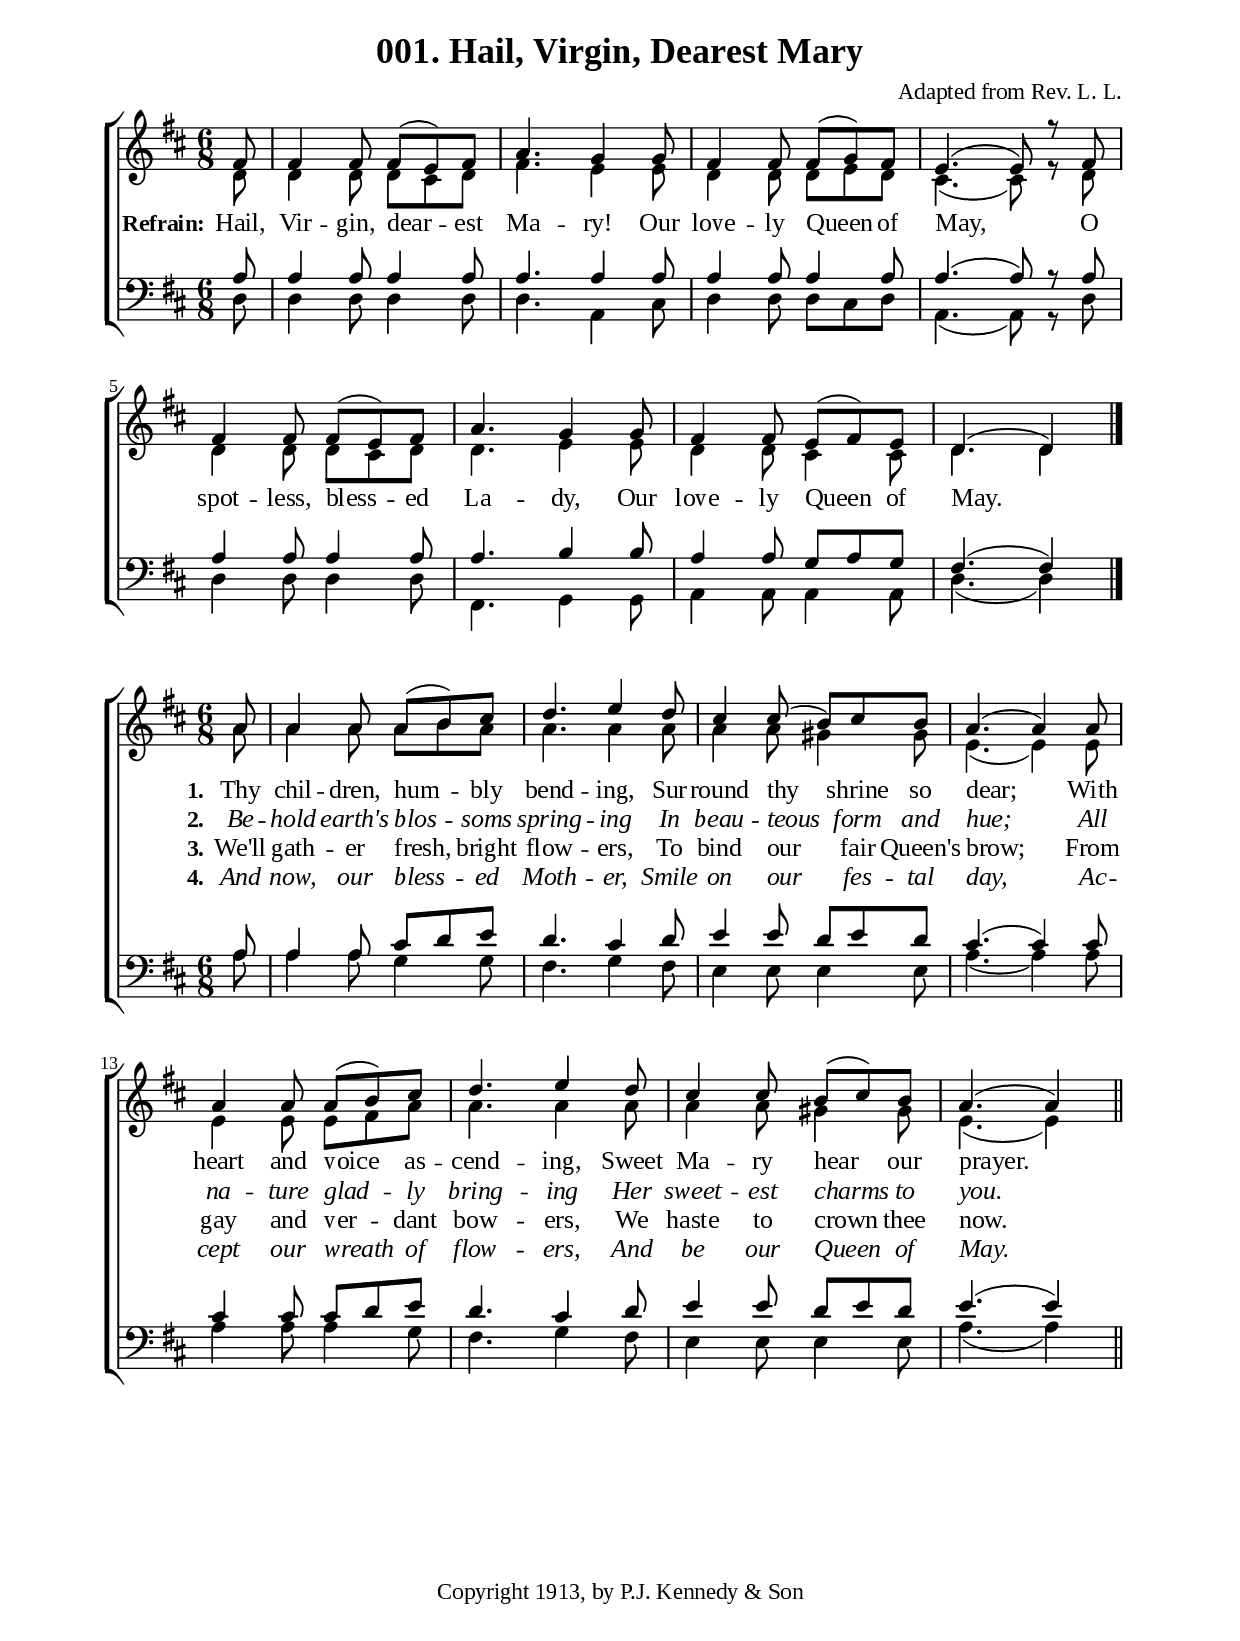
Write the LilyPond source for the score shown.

%%%%%%%%%%%%%%%%%%%%%%%%%%%%%
% CONTENTS OF THIS DOCUMENT
% 1. Common settings
% 2. Soprano chorus music
% 3. Alto chorus music
% 4. Tenor chorus music
% 5. Basso chorus music
% 6. Soprano verse music
% 7. Alto verse music
% 8. Tenor verse music
% 9. Basso verse music
% 10. Chorus lyrics
% 11. Verse lyrics
% 12. Layout
%%%%%%%%%%%%%%%%%%%%%%%%%%%%%

%%%%%%%%%%%%%%%%%%%%%%%%%%%%%
% 1. Common settings
%%%%%%%%%%%%%%%%%%%%%%%%%%%%%
\version "2.18.2"

\header {
  title = "001. Hail, Virgin, Dearest Mary"
  arranger = "Adapted from Rev. L. L."
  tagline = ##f
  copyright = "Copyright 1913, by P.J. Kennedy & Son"
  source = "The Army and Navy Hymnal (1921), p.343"
  site = "hymnary.org"
}

globalSettings= {
  \key d \major
  \time 6/8
  % \override Score.BarNumber.break-visibility = ##(#t #t #t)
}

verseSettings = {
  \phrasingSlurDashed
}

\paper {
  #(set-paper-size "a4")
  top-margin = 15\mm
  bottom-margin = 15\mm
  left-margin = 20\mm
  right-margin = 20\mm
  indent = #0
  #(define fonts
	 (make-pango-font-tree "Liberation Serif"
	 		       "Liberation Serif"
			       "Liberation Serif"
			       (/ 20 20)))
}

printItalic = \with {
  \override LyricText.font-shape = #'italic
}

%%%%%%%%%%%%%%%%%%%%%%%%%%%%%
% 2. Soprano chorus music
%%%%%%%%%%%%%%%%%%%%%%%%%%%%%
musicChorusSoprano = \relative c' {
  \partial 8 fis8 |
  %{ 1 %} fis4 fis8 fis (e) fis |
  %{ 2 %} a4. g4 g8 |
  %{ 3 %} fis4 fis8 fis (g) fis |
  %{ 4 %} e4. (e8) r fis |
  %{ 5 %} fis4 fis8 fis (e) fis |
  %{ 6 %} a4. g4 g8 |
  %{ 7 %} fis4 fis8 e (fis) e |
  %{ 8 %} d4. (d4) \bar "|."
}

%%%%%%%%%%%%%%%%%%%%%%%%%%%%%
% 3. Alto chorus music
%%%%%%%%%%%%%%%%%%%%%%%%%%%%%
musicChorusAlto = \relative c' {
  \partial 8 d8 |
  %{ 1 %} d4 d8 d cis d |
  %{ 2 %} fis4. e4 e8 |
  %{ 3 %} d4 d8 d e d |
  %{ 4 %} cis4. (cis8) r d |
  %{ 5 %} d4 d8 d cis d |
  %{ 6 %} d4. e4 e8 |
  %{ 7 %} d4 d8 cis4 cis8 |
  %{ 8 %} d4. d4 \bar "|."
}

%%%%%%%%%%%%%%%%%%%%%%%%%%%%%
% 4. Tenor chorus music
%%%%%%%%%%%%%%%%%%%%%%%%%%%%%
musicChorusTenor = \relative c' {
  \partial 8 a8 |
  %{ 1 %} a4 a8 a4 a8 |
  %{ 2 %} a4. a4 a8 |
  %{ 3 %} a4 a8 a4 a8 |
  %{ 4 %} a4. (a8) r a |
  %{ 5 %} a4 a8 a4 a8 |
  %{ 6 %} a4. b4 b8 |
  %{ 7 %} a4 a8 g a g |
  %{ 8 %} fis4. (fis4) \bar "|."
}

%%%%%%%%%%%%%%%%%%%%%%%%%%%%%
% 5. Basso chorus music
%%%%%%%%%%%%%%%%%%%%%%%%%%%%%
musicChorusBasso = \relative c {
  \partial 8 d8 |
  %{ 1 %} d4 d8 d4 d8 |
  %{ 2 %} d4. a4 cis8 |
  %{ 3 %} d4 d8 d cis d |
  %{ 4 %} a4. (a8) r d |
  %{ 5 %} d4 d8 d4 d8 |
  %{ 6 %} fis,4. g4 g8 |
  %{ 7 %} a4 a8 a4 a8 |
  %{ 8 %} d4. (d4) \bar "|."
}

%%%%%%%%%%%%%%%%%%%%%%%%%%%%%
% 6. Soprano verse music
%%%%%%%%%%%%%%%%%%%%%%%%%%%%%
musicVerseSoprano = \relative c'' {
  \set Score.currentBarNumber = #9
  %{	8  %} \partial 8 a8 |
  %{	9  %} a4 a8 a (b) cis |
  %{	10 %} d4. e4 d8 |
  %{	11 %} cis4 cis8 (b) cis b |
  %{	12 %} a4. (a4) a8 |
  %{	13 %} a4 a8 a (b) cis |
  %{	14 %} d4. e4 d8 |
  %{	15 %} cis4 cis8 b (cis) b |
  %{	16 %} a4. (a4) \bar "||"
}

%%%%%%%%%%%%%%%%%%%%%%%%%%%%%
% 7. Alto verse music
%%%%%%%%%%%%%%%%%%%%%%%%%%%%%
musicVerseAlto = \relative c'' {
  \set Score.currentBarNumber = #9
  %{	8	%} \partial 8 a8 |
  %{	9	%} a4 a8 a b a |
  %{	10 %} a4. a4 a8 |
  %{	11 %} a4 a8 gis4 gis8 |
  %{	12 %} e4. (e4) e8 |
  %{	13 %} e4 e8 e fis a |
  %{	14 %} a4. a4 a8 |
  %{	15 %} a4 a8 gis4 gis8 |
  %{	16 %} e4. (e4) \bar "||"
}

%%%%%%%%%%%%%%%%%%%%%%%%%%%%%
% 8. Tenor verse music
%%%%%%%%%%%%%%%%%%%%%%%%%%%%%
musicVerseTenor = \relative c' {
  \set Score.currentBarNumber = #9
  %{	8	%} \partial 8 a8 |
  %{	9	%} a4 a8 cis d e |
  %{	10 %} d4. cis4 d8 |
  %{	11 %} e4 e8 d e d |
  %{	12 %} cis4. (cis4) cis8 |
  %{	13 %} cis4 cis8 cis d e |
  %{	14 %} d4. cis4 d8 |
  %{	15 %} e4 e8 d e d |
  %{	16 %} e4. (e4) \bar "||"
}

%%%%%%%%%%%%%%%%%%%%%%%%%%%%%
% 9. Basso verse music
%%%%%%%%%%%%%%%%%%%%%%%%%%%%%
musicVerseBasso = \relative c' {
  \set Score.currentBarNumber = #9
  %{	8	%} \partial 8 a8 |
  %{	9	%} a4 a8 g4 g8 |
  %{	10 %} fis4. g4 fis8 |
  %{	11 %} e4 e8 e4 e8 |
  %{	12 %} a4. (a4) a8 |
  %{	13 %} a4 a8 a4 g8 |
  %{	14 %} fis4. g4 fis8 |
  %{	15 %} e4 e8 e4 e8 |
  %{	16 %} a4. (a4) \bar "||"
}

%%%%%%%%%%%%%%%%%%%%%%%%%%%%%
% 10. Chorus lyrics
%%%%%%%%%%%%%%%%%%%%%%%%%%%%%
lyricChorus = \lyricmode {
  \set stanza = #"Refrain:"
  Hail, Vir -- gin, dear -- est Ma -- ry!
  Our love -- ly Queen of May,
  O spot -- less, bless -- ed La -- dy,
  Our love -- ly Queen of May.
}

%%%%%%%%%%%%%%%%%%%%%%%%%%%%%
% 11. Verse lyrics
%%%%%%%%%%%%%%%%%%%%%%%%%%%%%
lyricVerseOne = \lyricmode {
  \set stanza = #"1."
  Thy chil -- dren, hum -- bly bend -- ing,
  Sur -- round thy shrine so dear;
  With heart and voice as -- cend -- ing,
  Sweet Ma -- ry hear our prayer.
}

lyricVerseTwo = \lyricmode {
  \set stanza = #"2."
  Be -- hold earth's blos -- soms spring -- ing
  In beau -- teous form and hue;
  All na -- ture glad -- ly bring -- ing
  Her sweet -- est charms to you.
}

lyricVerseThree = \lyricmode {
  \set stanza = #"3."
  We'll gath -- er fresh, bright flow -- ers,
  To bind our fair Queen's brow;
  From gay and ver -- dant bow -- ers,
  We haste to crown thee now.
}

lyricVerseFour = \lyricmode {
  \set stanza = #"4."
  And now, our bless -- ed Moth -- er,
  Smile on our fes -- tal day,
  Ac -- cept our wreath of flow -- ers,
  And be our Queen of May.
}

%%%%%%%%%%%%%%%%%%%%%%%%%%%%%
% 12. Layout
%%%%%%%%%%%%%%%%%%%%%%%%%%%%%
\score {
    \new ChoirStaff <<
      \new Staff <<
        \clef "treble"
        \new Voice = "soprano" {
          \voiceOne \globalSettings \stemUp \slurUp \musicChorusSoprano
        }
        \new Voice = "alto" {
          \voiceTwo \globalSettings \stemDown \slurDown \musicChorusAlto
        }
      >>
      \new Lyrics \lyricsto soprano \lyricChorus
      \new Staff <<
        \clef "bass"
        \new Voice = "tenor" {
          \voiceOne \globalSettings \stemUp \slurUp \musicChorusTenor
        }
        \new Voice = "basso" {
          \voiceTwo \globalSettings \stemDown \slurDown \musicChorusBasso
        }
      >>
    >>
}

\score {
    \new ChoirStaff <<
      \new Staff <<
        \clef "treble"
        \new Voice = "soprano" {
          \voiceOne \globalSettings \verseSettings \stemUp \slurUp \musicVerseSoprano
        }
        \new Voice = "alto" {
          \voiceTwo \globalSettings \verseSettings \stemDown \slurDown \musicVerseAlto
        }
      >>
      \new Lyrics \lyricsto soprano \lyricVerseOne
      \new Lyrics \printItalic \lyricsto soprano \lyricVerseTwo
      \new Lyrics \lyricsto soprano \lyricVerseThree
      \new Lyrics \printItalic \lyricsto soprano \lyricVerseFour
      \new Staff <<
        \clef "bass"
        \new Voice = "tenor" {
          \voiceOne \globalSettings \verseSettings \stemUp \slurUp \musicVerseTenor
        }
        \new Voice = "basso" {
          \voiceTwo \globalSettings \verseSettings \stemDown \slurDown \musicVerseBasso
        }
      >>
    >>
}
